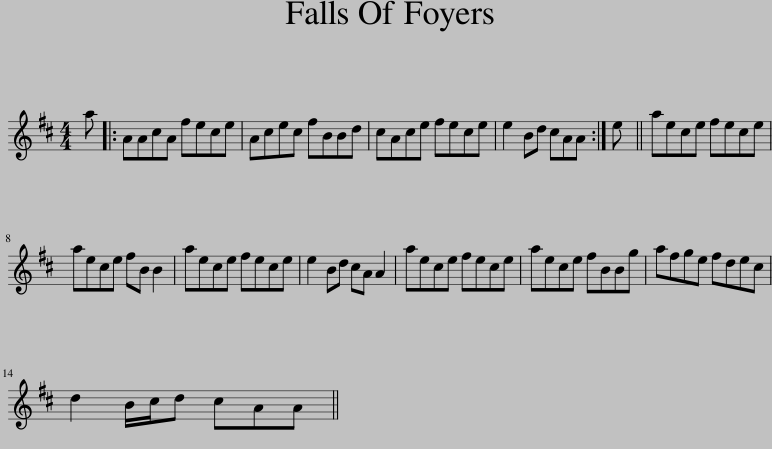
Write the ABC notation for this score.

X:1
L:1/8
M:4/4
I:linebreak $
K:D
V:1 treble
V:1
 a |: AAcA fece | Acec fBBd | cAce fece | e2 Bd cAA :| %5
 e || aece fece |$ aece fB B2 | aece fece | e2 Bd cA A2 | %10
 aece fece | aece fBBg | afge fdec |$ d2 B/c/d cAA || %14
